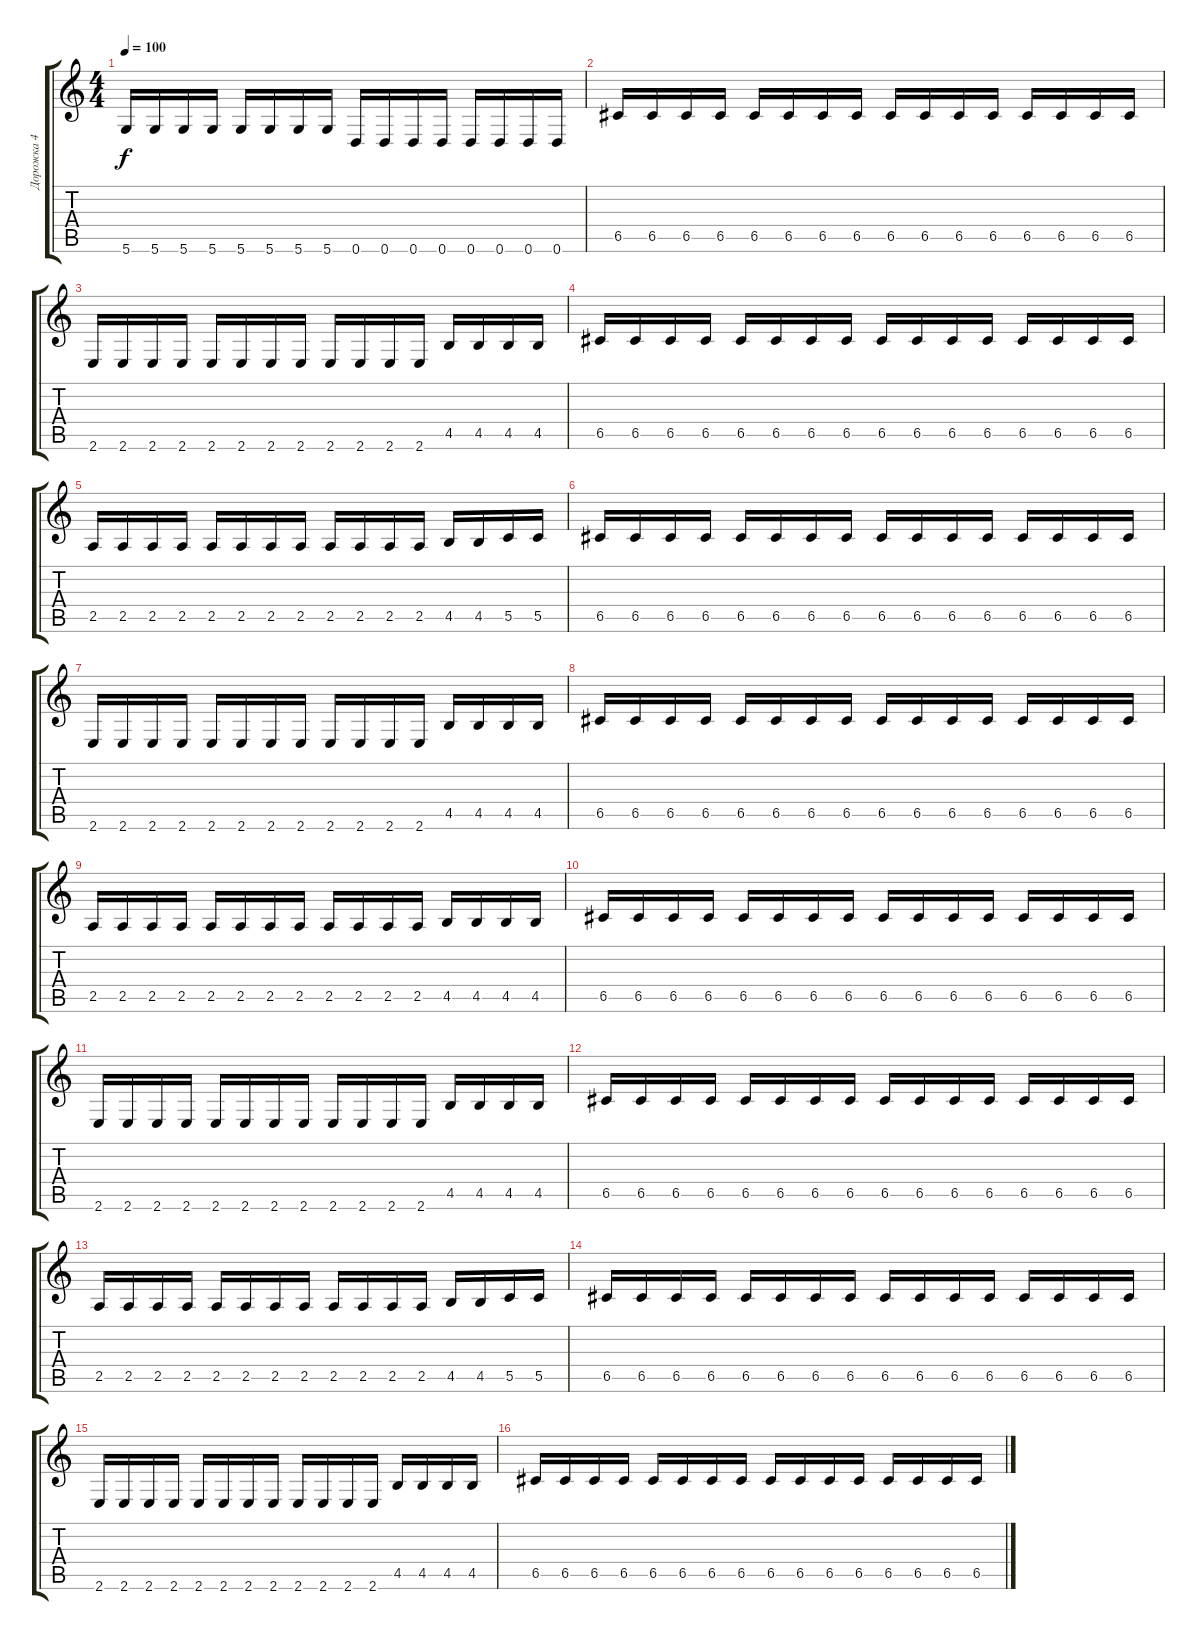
\track ("Дорожка 4" "Дорожка 4") {instrument electricbassfinger}
\staff {score tabs}
\tuning (D4 A3 F3 C3 G2 D2) {hide}
\ts (4 4)
\tempo 100
\clef g2
\ks c
5.6.16{dy f} 5.6.16 5.6.16 5.6.16 5.6.16 5.6.16 5.6.16 5.6.16 0.6.16 0.6.16 0.6.16 0.6.16 0.6.16 0.6.16 0.6.16 0.6.16 |
6.5.16 6.5.16 6.5.16 6.5.16 6.5.16 6.5.16 6.5.16 6.5.16 6.5.16 6.5.16 6.5.16 6.5.16 6.5.16 6.5.16 6.5.16 6.5.16 |
2.6.16 2.6.16 2.6.16 2.6.16 2.6.16 2.6.16 2.6.16 2.6.16 2.6.16 2.6.16 2.6.16 2.6.16 4.5.16 4.5.16 4.5.16 4.5.16 |
6.5.16 6.5.16 6.5.16 6.5.16 6.5.16 6.5.16 6.5.16 6.5.16 6.5.16 6.5.16 6.5.16 6.5.16 6.5.16 6.5.16 6.5.16 6.5.16 |
2.5.16 2.5.16 2.5.16 2.5.16 2.5.16 2.5.16 2.5.16 2.5.16 2.5.16 2.5.16 2.5.16 2.5.16 4.5.16 4.5.16 5.5.16 5.5.16 |
6.5.16 6.5.16 6.5.16 6.5.16 6.5.16 6.5.16 6.5.16 6.5.16 6.5.16 6.5.16 6.5.16 6.5.16 6.5.16 6.5.16 6.5.16 6.5.16 |
2.6.16 2.6.16 2.6.16 2.6.16 2.6.16 2.6.16 2.6.16 2.6.16 2.6.16 2.6.16 2.6.16 2.6.16 4.5.16 4.5.16 4.5.16 4.5.16 |
6.5.16 6.5.16 6.5.16 6.5.16 6.5.16 6.5.16 6.5.16 6.5.16 6.5.16 6.5.16 6.5.16 6.5.16 6.5.16 6.5.16 6.5.16 6.5.16 |
2.5.16 2.5.16 2.5.16 2.5.16 2.5.16 2.5.16 2.5.16 2.5.16 2.5.16 2.5.16 2.5.16 2.5.16 4.5.16 4.5.16 4.5.16 4.5.16 |
6.5.16 6.5.16 6.5.16 6.5.16 6.5.16 6.5.16 6.5.16 6.5.16 6.5.16 6.5.16 6.5.16 6.5.16 6.5.16 6.5.16 6.5.16 6.5.16 |
2.6.16 2.6.16 2.6.16 2.6.16 2.6.16 2.6.16 2.6.16 2.6.16 2.6.16 2.6.16 2.6.16 2.6.16 4.5.16 4.5.16 4.5.16 4.5.16 |
6.5.16 6.5.16 6.5.16 6.5.16 6.5.16 6.5.16 6.5.16 6.5.16 6.5.16 6.5.16 6.5.16 6.5.16 6.5.16 6.5.16 6.5.16 6.5.16 |
2.5.16 2.5.16 2.5.16 2.5.16 2.5.16 2.5.16 2.5.16 2.5.16 2.5.16 2.5.16 2.5.16 2.5.16 4.5.16 4.5.16 5.5.16 5.5.16 |
6.5.16 6.5.16 6.5.16 6.5.16 6.5.16 6.5.16 6.5.16 6.5.16 6.5.16 6.5.16 6.5.16 6.5.16 6.5.16 6.5.16 6.5.16 6.5.16 |
2.6.16 2.6.16 2.6.16 2.6.16 2.6.16 2.6.16 2.6.16 2.6.16 2.6.16 2.6.16 2.6.16 2.6.16 4.5.16 4.5.16 4.5.16 4.5.16 |
6.5.16 6.5.16 6.5.16 6.5.16 6.5.16 6.5.16 6.5.16 6.5.16 6.5.16 6.5.16 6.5.16 6.5.16 6.5.16 6.5.16 6.5.16 6.5.16
